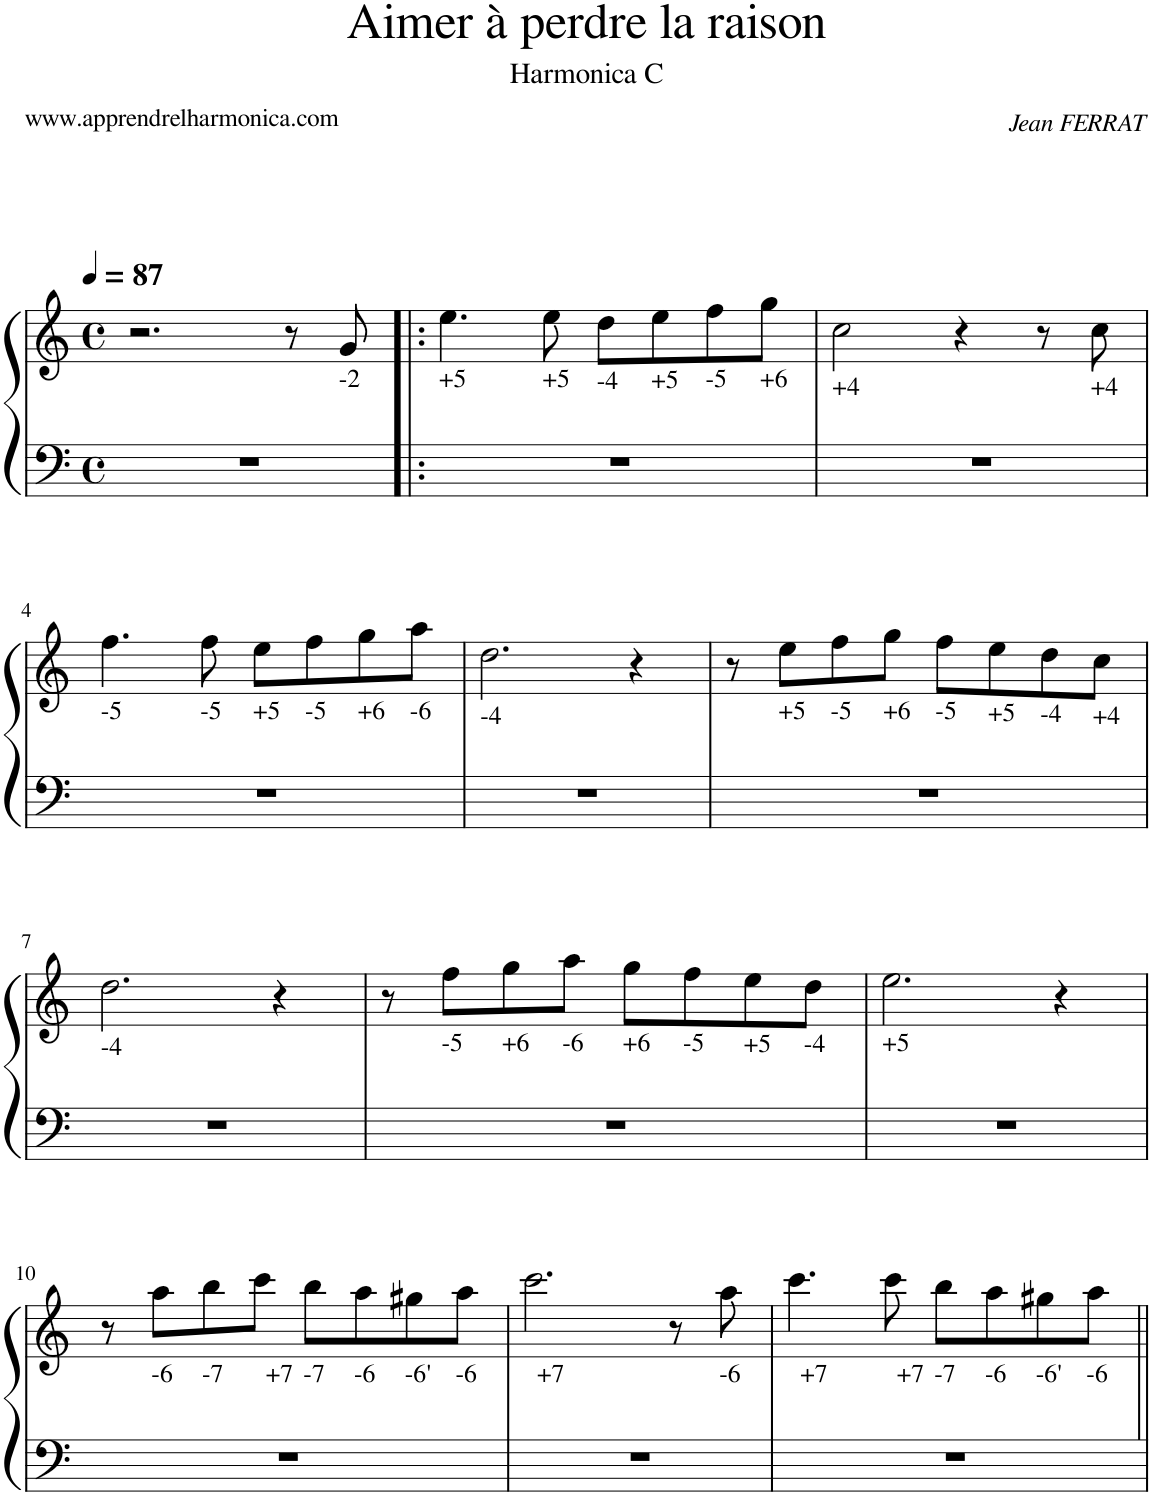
**kern	**kern
*part1	*part1
*staff2	*staff1
*I"Harmonica	*
*I'Harm.	*
*clefF4	*clefG2
*k[]	*k[]
*M4/4	*M4/4
*met(c)	*met(c)
*MM87	*MM87
=1	=1
1r	2.r
.	8r
!	!LO:TX:b:t=-2
.	8g/
=2!|:	=2!|:
!	!LO:TX:b:t=+5
1r	4.ee\
!	!LO:TX:b:t=+5
.	8ee\
!	!LO:TX:b:t=-4
.	8dd\L
!	!LO:TX:b:t=+5
.	8ee\
!	!LO:TX:b:t=-5
.	8ff\
!	!LO:TX:b:t=+6
.	8gg\J
=3	=3
!	!LO:TX:b:t=+4
1r	2cc\
.	4r
.	8r
!	!LO:TX:b:t=+4
.	8cc\
!!LO:LB:g=z
=4	=4
!	!LO:TX:b:t=-5
1r	4.ff\
!	!LO:TX:b:t=-5
.	8ff\
!	!LO:TX:b:t=+5
.	8ee\L
!	!LO:TX:b:t=-5
.	8ff\
!	!LO:TX:b:t=+6
.	8gg\
!	!LO:TX:b:t=-6
.	8aa\J
=5	=5
!	!LO:TX:b:t=-4
1r	2.dd\
.	4r
=6	=6
1r	8r
!	!LO:TX:b:t=+5
.	8ee\L
!	!LO:TX:b:t=-5
.	8ff\
!	!LO:TX:b:t=+6
.	8gg\J
!	!LO:TX:b:t=-5
.	8ff\L
!	!LO:TX:b:t=+5
.	8ee\
!	!LO:TX:b:t=-4
.	8dd\
!	!LO:TX:b:t=+4
.	8cc\J
!!LO:LB:g=z
=7	=7
!	!LO:TX:b:t=-4
1r	2.dd\
.	4r
=8	=8
1r	8r
!	!LO:TX:b:t=-5
.	8ff\L
!	!LO:TX:b:t=+6
.	8gg\
!	!LO:TX:b:t=-6
.	8aa\J
!	!LO:TX:b:t=+6
.	8gg\L
!	!LO:TX:b:t=-5
.	8ff\
!	!LO:TX:b:t=+5
.	8ee\
!	!LO:TX:b:t=-4
.	8dd\J
=9	=9
!	!LO:TX:b:t=+5
1r	2.ee\
.	4r
!!LO:LB:g=z
=10	=10
1r	8r
!	!LO:TX:b:t=-6
.	8aa\L
!	!LO:TX:b:t=-7
.	8bb\
!	!LO:TX:b:t=+7
.	8ccc\J
!	!LO:TX:b:t=-7
.	8bb\L
!	!LO:TX:b:t=-6
.	8aa\
!	!LO:TX:b:t=-6'
.	8gg#X\
!	!LO:TX:b:t=-6
.	8aa\J
=11	=11
!	!LO:TX:b:t=+7
1r	2.ccc\
.	8r
!	!LO:TX:b:t=-6
.	8aa\
=12	=12
!	!LO:TX:b:t=+7
1r	4.ccc\
!	!LO:TX:b:t=+7
.	8ccc\
!	!LO:TX:b:t=-7
.	8bb\L
!	!LO:TX:b:t=-6
.	8aa\
!	!LO:TX:b:t=-6'
.	8gg#X\
!	!LO:TX:b:t=-6
.	8aa\J
=||	=||
*-	*-
